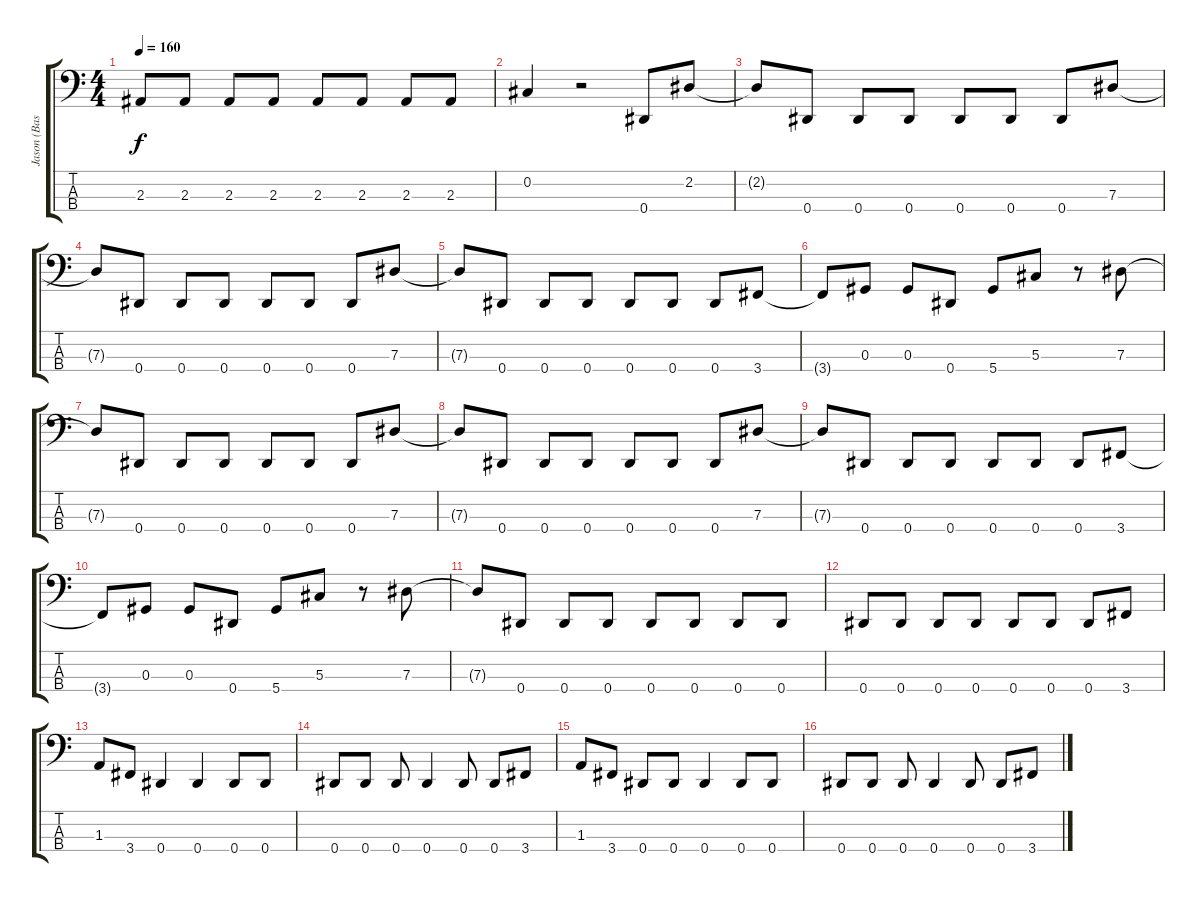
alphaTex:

\track ("Jason (Bass)" "Jason (Bas") {instrument slapbass1}
\staff {score tabs}
\tuning (Gb2 Db2 Ab1 Eb1) {hide}
\ts (4 4)
\tempo 160
\clef f4
\ks c
2.3.8{dy f} 2.3.8 2.3.8 2.3.8 2.3.8 2.3.8 2.3.8 2.3.8 |
0.2.4 r.2 0.4.8 2.2.8 |
2.2{t}.8 0.4.8 0.4.8 0.4.8 0.4.8 0.4.8 0.4.8 7.3.8 |
7.3{t}.8 0.4.8 0.4.8 0.4.8 0.4.8 0.4.8 0.4.8 7.3.8 |
7.3{t}.8 0.4.8 0.4.8 0.4.8 0.4.8 0.4.8 0.4.8 3.4.8 |
3.4{t}.8 0.3.8 0.3.8 0.4.8 5.4.8 5.3.8 r.8 7.3.8 |
7.3{t}.8 0.4.8 0.4.8 0.4.8 0.4.8 0.4.8 0.4.8 7.3.8 |
7.3{t}.8 0.4.8 0.4.8 0.4.8 0.4.8 0.4.8 0.4.8 7.3.8 |
7.3{t}.8 0.4.8 0.4.8 0.4.8 0.4.8 0.4.8 0.4.8 3.4.8 |
3.4{t}.8 0.3.8 0.3.8 0.4.8 5.4.8 5.3.8 r.8 7.3.8 |
7.3{t}.8 0.4.8 0.4.8 0.4.8 0.4.8 0.4.8 0.4.8 0.4.8 |
0.4.8 0.4.8 0.4.8 0.4.8 0.4.8 0.4.8 0.4.8 3.4.8 |
1.3.8 3.4.8 0.4.4 0.4.4 0.4.8 0.4.8 |
0.4.8 0.4.8 0.4.8 0.4.4 0.4.8 0.4.8 3.4.8 |
1.3.8 3.4.8 0.4.8 0.4.8 0.4.4 0.4.8 0.4.8 |
0.4.8 0.4.8 0.4.8 0.4.4 0.4.8 0.4.8 3.4.8
